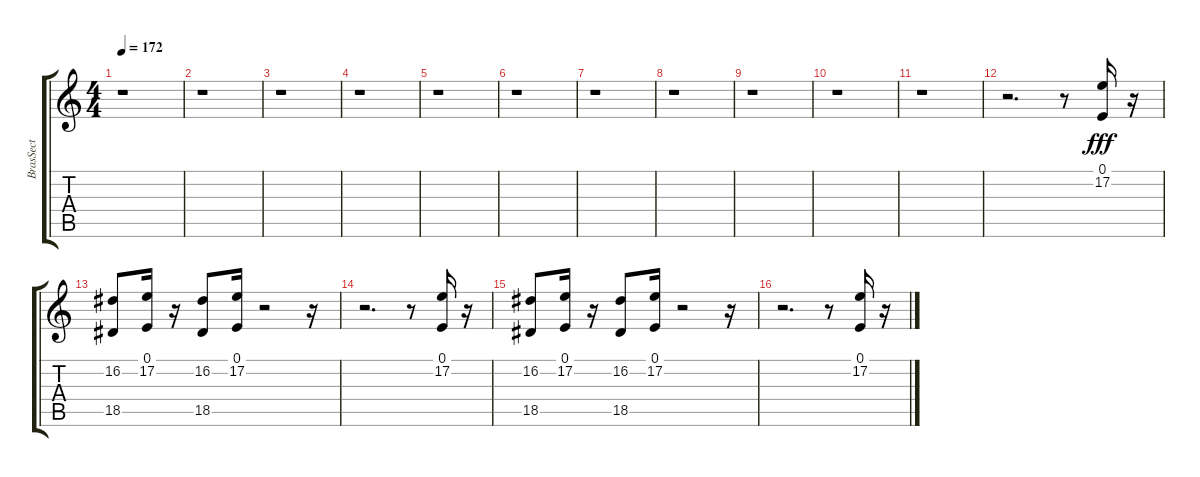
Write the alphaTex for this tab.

\track ("BrasSect" "BrasSect") {instrument brasssection}
\staff {score tabs}
\tuning (E4 B3 G3 D3 A2 E2) {hide}
\ts (4 4)
\tempo 172
\clef g2
\ks c
r.1{dy fff} |
r.1 |
r.1 |
r.1 |
r.1 |
r.1 |
r.1 |
r.1 |
r.1 |
r.1 |
r.1 |
r.2{d} r.8 (0.1 17.2).16 r.16 |
(16.2 18.5).8 (0.1 17.2).16 r.16 (16.2 18.5).8 (0.1 17.2).16 r.2 r.16 |
r.2{d} r.8 (0.1 17.2).16 r.16 |
(16.2 18.5).8 (0.1 17.2).16 r.16 (16.2 18.5).8 (0.1 17.2).16 r.2 r.16 |
r.2{d} r.8 (0.1 17.2).16 r.16
